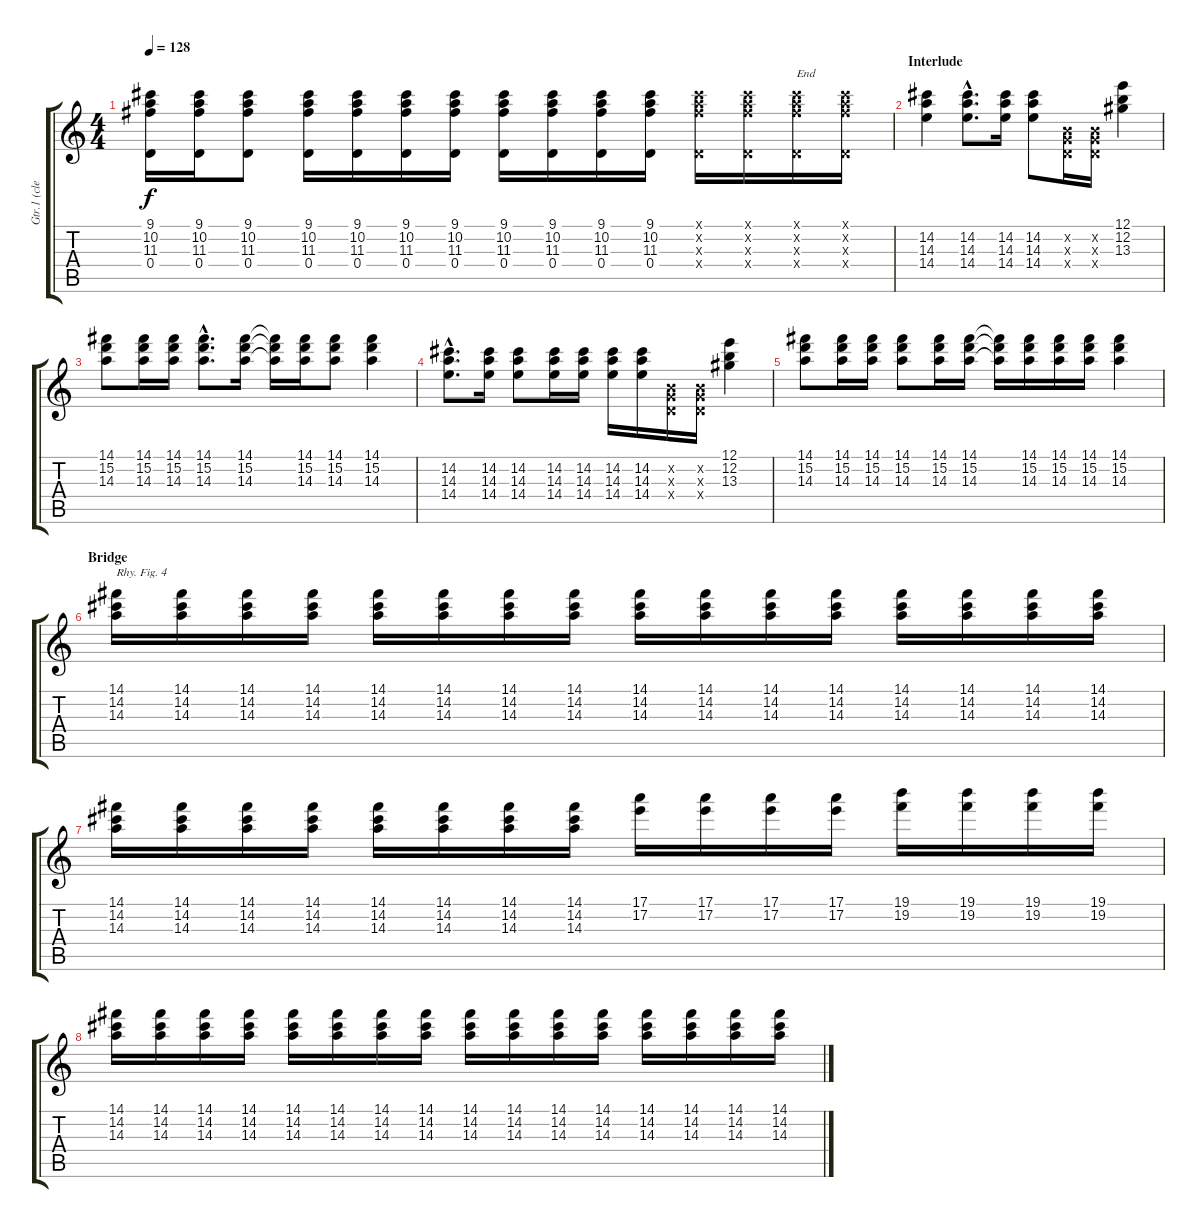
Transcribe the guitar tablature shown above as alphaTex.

\track ("Gtr.1 (clean)" "Gtr.1 (cle") {instrument electricguitarclean}
\staff {score tabs}
\tuning (E4 B3 G3 D3 A2 E2) {hide}
\ts (4 4)
\tempo 128
\clef g2
\ks c
(9.1{t} 10.2{t} 11.3{t} 0.4{t}).16{dy f} (9.1 10.2 11.3 0.4).16 (9.1 10.2 11.3 0.4).8 (9.1 10.2 11.3 0.4).16 (9.1 10.2 11.3 0.4).16 (9.1 10.2 11.3 0.4).16 (9.1 10.2 11.3 0.4).16 (9.1 10.2 11.3 0.4).16 (9.1 10.2 11.3 0.4).16 (9.1 10.2 11.3 0.4).16 (9.1 10.2 11.3 0.4).16 (9.1{x} 10.2{x} 11.3{x} 0.4{x}).16 (9.1{x} 10.2{x} 11.3{x} 0.4{x}).16 (9.1{x} 10.2{x} 11.3{x} 0.4{x}).16{txt "End"} (9.1{x} 10.2{x} 11.3{x} 0.4{x}).16 |
\section ("" "Interlude")
(14.2 14.3 14.4).4 (14.2{hac} 14.3{hac} 14.4{hac}).8{d} (14.2 14.3 14.4).16 (14.2 14.3 14.4).8 (0.2{x} 0.3{x} 0.4{x}).16 (0.2{x} 0.3{x} 0.4{x}).16 (12.1 12.2 13.3).4 |
(14.1 15.2 14.3).8 (14.1 15.2 14.3).16 (14.1 15.2 14.3).16 (14.1{hac} 15.2{hac} 14.3{hac}).8{d} (14.1 15.2 14.3).16 (14.1{t} 15.2{t} 14.3{t}).16 (14.1 15.2 14.3).16 (14.1 15.2 14.3).8 (14.1 15.2 14.3).4 |
(14.2{hac} 14.3{hac} 14.4{hac}).8{d} (14.2 14.3 14.4).16 (14.2 14.3 14.4).8 (14.2 14.3 14.4).16 (14.2 14.3 14.4).16 (14.2 14.3 14.4).16 (14.2 14.3 14.4).16 (0.2{x} 0.3{x} 0.4{x}).16 (0.2{x} 0.3{x} 0.4{x}).16 (12.1 12.2 13.3).4 |
(14.1 15.2 14.3).8 (14.1 15.2 14.3).16 (14.1 15.2 14.3).16 (14.1 15.2 14.3).8 (14.1 15.2 14.3).16 (14.1 15.2 14.3).16 (14.1{t} 15.2{t} 14.3{t}).16 (14.1 15.2 14.3).16 (14.1 15.2 14.3).16 (14.1 15.2 14.3).16 (14.1 15.2 14.3).4 |
\section ("" "Bridge")
(14.1 14.2 14.3).16{txt "Rhy. Fig. 4"} (14.1 14.2 14.3).16 (14.1 14.2 14.3).16 (14.1 14.2 14.3).16 (14.1 14.2 14.3).16 (14.1 14.2 14.3).16 (14.1 14.2 14.3).16 (14.1 14.2 14.3).16 (14.1 14.2 14.3).16 (14.1 14.2 14.3).16 (14.1 14.2 14.3).16 (14.1 14.2 14.3).16 (14.1 14.2 14.3).16 (14.1 14.2 14.3).16 (14.1 14.2 14.3).16 (14.1 14.2 14.3).16 |
(14.1 14.2 14.3).16 (14.1 14.2 14.3).16 (14.1 14.2 14.3).16 (14.1 14.2 14.3).16 (14.1 14.2 14.3).16 (14.1 14.2 14.3).16 (14.1 14.2 14.3).16 (14.1 14.2 14.3).16 (17.1 17.2).16 (17.1 17.2).16 (17.1 17.2).16 (17.1 17.2).16 (19.1 19.2).16 (19.1 19.2).16 (19.1 19.2).16 (19.1 19.2).16 |
(14.1 14.2 14.3).16 (14.1 14.2 14.3).16 (14.1 14.2 14.3).16 (14.1 14.2 14.3).16 (14.1 14.2 14.3).16 (14.1 14.2 14.3).16 (14.1 14.2 14.3).16 (14.1 14.2 14.3).16 (14.1 14.2 14.3).16 (14.1 14.2 14.3).16 (14.1 14.2 14.3).16 (14.1 14.2 14.3).16 (14.1 14.2 14.3).16 (14.1 14.2 14.3).16 (14.1 14.2 14.3).16 (14.1 14.2 14.3).16
